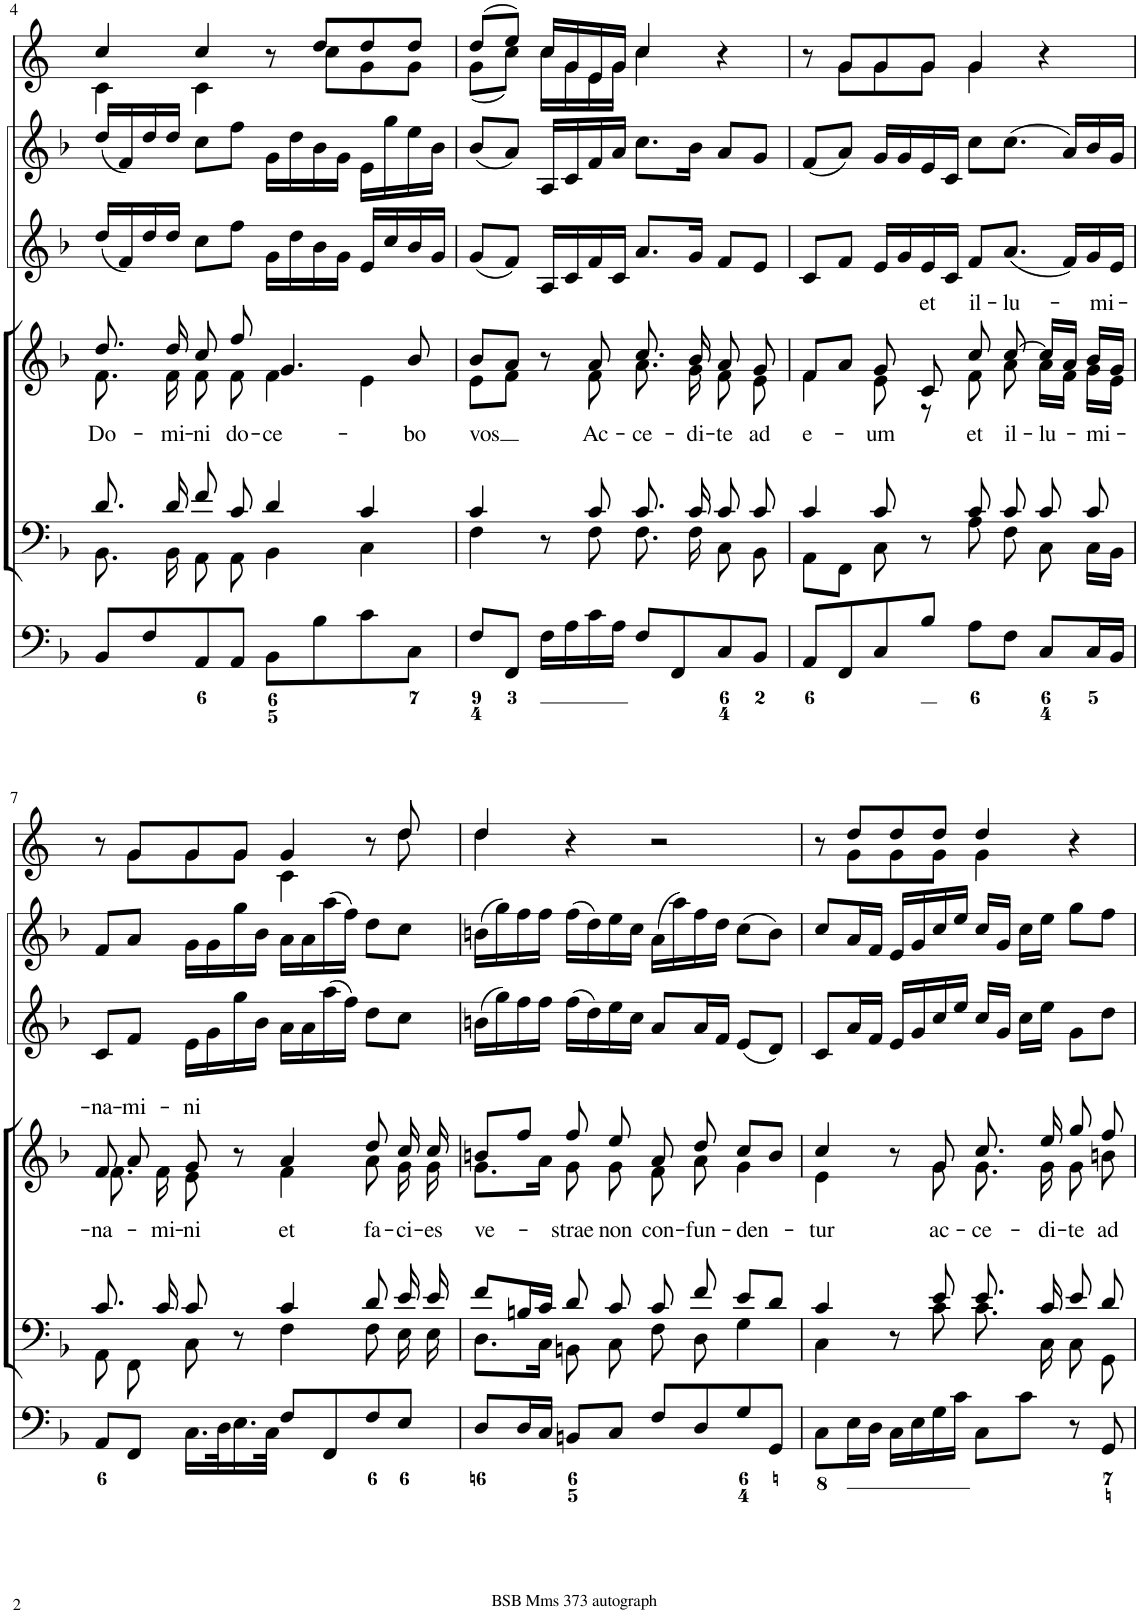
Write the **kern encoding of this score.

**kern	**kern	**kern	**text	**kern	**kern	**kern
*part6	*part5	*part4	*part4	*part3	*part2	*part1
*staff6	*staff5	*staff4	*staff4	*staff3	*staff2	*staff1
*I"Organ	*I"Voice	*I"Voice	*	*I"Violin	*I"Violini	*I"Corni in F
*	*	*	*	*I'Vln	*I'Vln	*
!!LO:PB:g=z
*clefF4	*clefF4	*clefG2	*	*clefG2	*clefG2	*clefG2
*	*	*	*	*	*	*Trd4c7
*k[b-]	*k[b-]	*k[b-]	*	*k[b-]	*k[b-]	*k[]
*M4/4	*M4/4	*M4/4	*	*M4/4	*M4/4	*M4/4
*met(c)	*met(c)	*met(c)	*	*met(c)	*met(c)	*met(c)
=4	=4	=4	=4	=4	=4	=4
*	*^	*	*	*	*	*
!	!	!	!	!LO:LY:b	!	!	!
*	*	*	*^	*	*	*	*^
8BB-/L	8.d/	8.BB-\	8.dd/	8.f\	Do-	(16dd/LL	(16dd/LL	4cc/	4c\
.	.	.	.	.	.	16f/)	16f/)	.	.
8F/	.	.	.	.	.	16dd/	16dd/	.	.
!	!	!	!	!	!LO:LY:b	!	!	!	!
.	16d/	16BB-\	16dd/	16f\	-mi-	16dd/JJ	16dd/JJ	.	.
!	!	!	!	!	!LO:LY:b	!	!	!	!
8AA/	8f/	8AA\	8cc/	8f\	-ni	8cc\L	8cc\L	4cc/	4c\
!	!	!	!	!	!LO:LY:b	!	!	!	!
8AA/J	8c/	8AA\	8ff/	8f\	do-	8ff\J	8ff\J	.	.
!	!	!	!	!	!LO:LY:b	!	!	!	!
8BB-\L	4d/	4BB-\	4.g/	4f\	-ce-	16g\LL	16g\LL	8r	8ryy
.	.	.	.	.	.	16dd\	16dd\	.	.
8B-\	.	.	.	.	.	16b-\	16b-\	8dd/L	8cc\L
.	.	.	.	.	.	16g\JJ	16g\JJ	.	.
8c\	4c/	4C\	.	4e\	.	16e/LL	16e\LL	8dd/	8g\
.	.	.	.	.	.	16cc/	16gg\	.	.
!	!	!	!	!	!LO:LY:b	!	!	!	!
8C\J	.	.	8b-/	.	-bo	16b-/	16ee\	8dd/J	8g\J
.	.	.	.	.	.	16g/JJ	16b-\JJ	.	.
=5	=5	=5	=5	=5	=5	=5	=5	=5	=5
!	!	!	!	!	!LO:LY:b	!	!	!	!
8F/L	4c/	4F\	8b-/L	8e\L	vos	(8g/L	(8b-/L	(8dd/L	(8g\L
8FF/J	.	.	8a/J	8f\J	.	8f/J)	8a/J)	8ee/J)	8cc\J)
16F\LL	8r	8ryy	8r	8ryy	.	16A/LL	16A/LL	16cc/LL	16cc\LL
16A\	.	.	.	.	.	16c/	16c/	16g/	16g\
!	!	!	!	!	!LO:LY:b	!	!	!	!
16c\	8c/	8F\	8a/	8f\	Ac-	16f/	16f/	16e/	16e\
16A\JJ	.	.	.	.	.	16c/JJ	16a/JJ	16g/JJ	16g\JJ
!	!	!	!	!	!LO:LY:b	!	!	!	!
8F/L	8.c/	8.F\	8.cc/	8.a\	-ce-	8.a/L	8.cc\L	4cc/	4cc\
8FF/	.	.	.	.	.	.	.	.	.
!	!	!	!	!	!LO:LY:b	!	!	!	!
.	16c/	16F\	16b-/	16g\	-di-	16g/Jk	16b-\Jk	.	.
!	!	!	!	!	!LO:LY:b	!	!	!	!
8C/	8c/	8C\	8a/	8f\	-te	8f/L	8a/L	4r	4ryy
!	!	!	!	!	!LO:LY:b	!	!	!	!
8BB-/J	8c/	8BB-\	8g/	8e\	ad	8e/J	8g/J	.	.
=6	=6	=6	=6	=6	=6	=6	=6	=6	=6
!	!	!	!	!	!LO:LY:b	!	!	!	!
8AA/L	4c/	8AA\L	8f/L	4f\	e-	8c/L	(8f/L	8r	8ryy
8FF/	.	8FF\J	8a/J	.	.	8f/J	8a/J)	8g/L	8g\L
!	!	!	!	!	!LO:LY:b	!	!	!	!
8C/	8c/	8C\	8g/	8e\	-um	16e/LL	16g/LL	8g/	8g\
.	.	.	.	.	.	16g/	16g/	.	.
!	!	!	!	!	!LO:LY:a	!	!	!	!
8B-/J	8r	8ryy	8c/	8r	et	16e/	16e/	8g/J	8g\J
.	.	.	.	.	.	16c/JJ	16c/JJ	.	.
!	!	!	!	!	!LO:LY:a	!	!	!	!
!	!	!	!	!	!LO:LY:b	!	!	!	!
8A\L	8c/	8A\	8cc/	8f\	et	8f/L	8cc\L	4g/	4g\
!	!	!	!	!	!LO:LY:a	!	!	!	!
!	!	!	!	!	!LO:LY:b	!	!	!	!
8F\J	8c/	8F\	[8cc/	8a\	il-	(8.a/J	(8.cc\J	.	.
!	!	!	!	!	!LO:LY:b	!	!	!	!
8C/L	8c/	8C\	16cc/LL]	16a\LL	-lu-	.	.	4r	4ryy
.	.	.	16a/JJ	16f\JJ	.	16f/LL)	16a/LL)	.	.
!	!	!	!	!	!LO:LY:a	!	!	!	!
!	!	!	!	!	!LO:LY:b	!	!	!	!
16C/L	8c/	16C\LL	16b-/LL	16g\LL	-mi-	16g/	16b-/	.	.
16BB-/JJ	.	16BB-\JJ	16g/JJ	16e\JJ	.	16e/JJ	16g/JJ	.	.
!!LO:LB:g=z	!!
=7	=7	=7	=7	=7	=7	=7	=7	=7	=7
!	!	!	!	!	!LO:LY:a	!	!	!	!
!	!	!	!	!	!LO:LY:b	!	!	!	!
8AA/L	8.c/	8AA\	8f/	8.f\	-na-	8c/L	8f/L	8r	8ryy
!	!	!	!	!	!LO:LY:a	!	!	!	!
8FF/J	.	8FF\	8a/	.	-mi-	8f/J	8a/J	8g/L	8g\L
!	!	!	!	!	!LO:LY:b	!	!	!	!
.	16c/	.	.	16f\	-mi-	.	.	.	.
!	!	!	!	!	!LO:LY:a	!	!	!	!
!	!	!	!	!	!LO:LY:b	!	!	!	!
16.C\LL	8c/	8C\	8g/	8e\	-ni	16e\LL	16g\LL	8g/	8g\
.	.	.	.	.	.	16g\	16g\	.	.
32D\K	.	.	.	.	.	.	.	.	.
16.E\	8r	8ryy	8r	8ryy	.	16gg\	16gg\	8g/J	8g\J
.	.	.	.	.	.	16b-\JJ	16b-\JJ	.	.
32C\JJk	.	.	.	.	.	.	.	.	.
!	!	!	!	!	!LO:LY:b	!	!	!	!
8F/L	4c/	4F\	4a/	4f\	et	16a\LL	16a\LL	4g/	4c\
.	.	.	.	.	.	16a\	16a\	.	.
8FF/	.	.	.	.	.	(16aa\	(16aa\	.	.
.	.	.	.	.	.	16ff\JJ)	16ff\JJ)	.	.
!	!	!	!	!	!LO:LY:b	!	!	!	!
8F/	8d/	8F\	8dd/	8a\	fa-	8dd\L	8dd\L	8r	8ryy
!	!	!	!	!	!LO:LY:b	!	!	!	!
8E/J	16e/	16E\	16cc/	16g\	-ci-	8cc\J	8cc\J	8dd/	8dd\
!	!	!	!	!	!LO:LY:b	!	!	!	!
.	16e/	16E\	16cc/	16g\	-es	.	.	.	.
=8	=8	=8	=8	=8	=8	=8	=8	=8	=8
!	!	!	!	!	!LO:LY:b	!	!	!	!
8D/L	8f/L	8.D\L	8bn/L	8.g\L	ve-	(16bn\LL	(16bn\LL	4dd/	4dd\
.	.	.	.	.	.	16gg\)	16gg\)	.	.
16D/L	16Bn/L	.	8ff/J	.	.	16ff\	16ff\	.	.
16C/JJ	16c/JJ	16C\Jk	.	16a\Jk	.	16ff\JJ	16ff\JJ	.	.
!	!	!	!	!	!LO:LY:b	!	!	!	!
8BBn/L	8d/	8BBn\	8ff/	8g\	-strae	(16ff\LL	(16ff\LL	4r	2.ryy
.	.	.	.	.	.	16dd\)	16dd\)	.	.
!	!	!	!	!	!LO:LY:b	!	!	!	!
8C/J	8c/	8C\	8ee/	8g\	non	16ee\	16ee\	.	.
.	.	.	.	.	.	16cc\JJ	16cc\JJ	.	.
!	!	!	!	!	!LO:LY:b	!	!	!	!
8F/L	8c/	8F\	8a/	8f\	con-	8a/L	(16a\LL	2r	.
.	.	.	.	.	.	.	16aa\)	.	.
!	!	!	!	!	!LO:LY:b	!	!	!	!
8D/	8f/	8D\	8dd/	8a\	-fun-	16a/L	16ff\	.	.
.	.	.	.	.	.	16f/JJ	16dd\JJ	.	.
!	!	!	!	!	!LO:LY:b	!	!	!	!
8G/	8e/L	4G\	8cc/L	4g\	-den-	(8e/L	(8cc\L	.	.
8GG/J	8d/J	.	8b/J	.	.	8d/J)	8b\J)	.	.
=9	=9	=9	=9	=9	=9	=9	=9	=9	=9
!	!	!	!	!	!LO:LY:b	!	!	!	!
8C\L	4c/	4C\	4cc/	4e\	-tur	8c/L	8cc/L	8r	8ryy
16E\L	.	.	.	.	.	16a/L	16a/L	8dd/L	8g\L
16D\JJ	.	.	.	.	.	16f/JJ	16f/JJ	.	.
16C\LL	8r	8ryy	8r	8ryy	.	16e/LL	16e/LL	8dd/	8g\
16E\	.	.	.	.	.	16g/	16g/	.	.
!	!	!	!	!	!LO:LY:b	!	!	!	!
16G\	8e/	8c\	8g/	8g\	ac-	16cc/	16cc/	8dd/J	8g\J
16c\JJ	.	.	.	.	.	16ee/JJ	16ee/JJ	.	.
!	!	!	!	!	!LO:LY:b	!	!	!	!
8C\L	8.e/	8.c\	8.cc/	8.g\	-ce-	16cc/LL	16cc/LL	4dd/	4g\
.	.	.	.	.	.	16g/JJ	16g/JJ	.	.
8c\J	.	.	.	.	.	16cc\LL	16cc\LL	.	.
!	!	!	!	!	!LO:LY:b	!	!	!	!
.	16c/	16C\	16ee/	16g\	-di-	16ee\JJ	16ee\JJ	.	.
!	!	!	!	!	!LO:LY:b	!	!	!	!
8r	8e/	8C\	8gg/	8g\	-te	8g\L	8gg\L	4r	4ryy
!	!	!	!	!	!LO:LY:b	!	!	!	!
8GG/	8d/	8GG\	8ff/	8bn\	ad	8dd\J	8ff\J	.	.
*	*v	*v	*	*	*	*	*	*v	*v
*	*	*v	*v	*	*	*	*
=	=	=	=	=	=	=
*-	*-	*-	*-	*-	*-	*-
